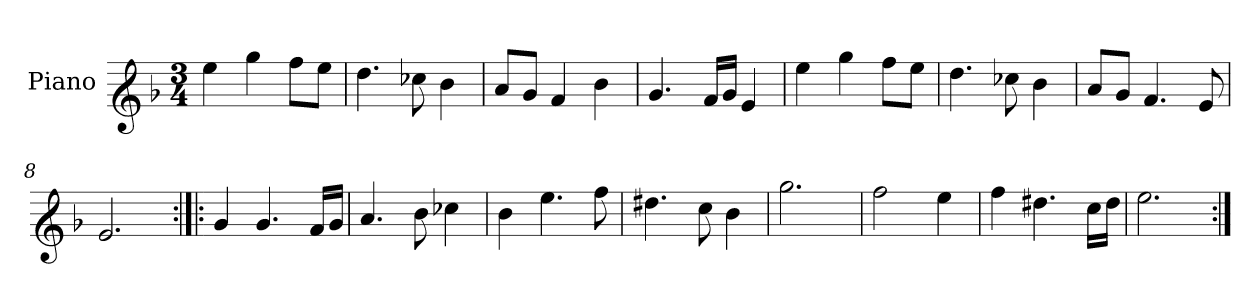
**kern
*part1
*staff1
*I"Piano
*I'Pno.
*clefG1
*k[b-]
*M3/4
=1
4gg\
4bb-\
8aa\L
8gg\J
=2
4.ff\
8ee-X\
4dd\
=3
8cc/L
8b-/J
4a/
4dd\
=4
4.b-/
16a/LL
16b-/JJ
4g/
=5
4gg\
4bb-\
8aa\L
8gg\J
=6
4.ff\
8ee-X\
4dd\
=7
8cc/L
8b-/J
4.a/
8g/
=8
2.g/
=9:|!|:
4b-/
4.b-/
16a/LL
16b-/JJ
=10
4.cc/
8dd\
4ee-X\
=11
4dd\
4.gg\
8aa\
=12
4.ff#X\
8ee\
4dd\
=13
2.bb-\
=14
2aa\
4gg\
=15
4aa\
4.ff#X\
16ee\LL
16ff#\JJ
=16
2.gg\
=:|!
*-
